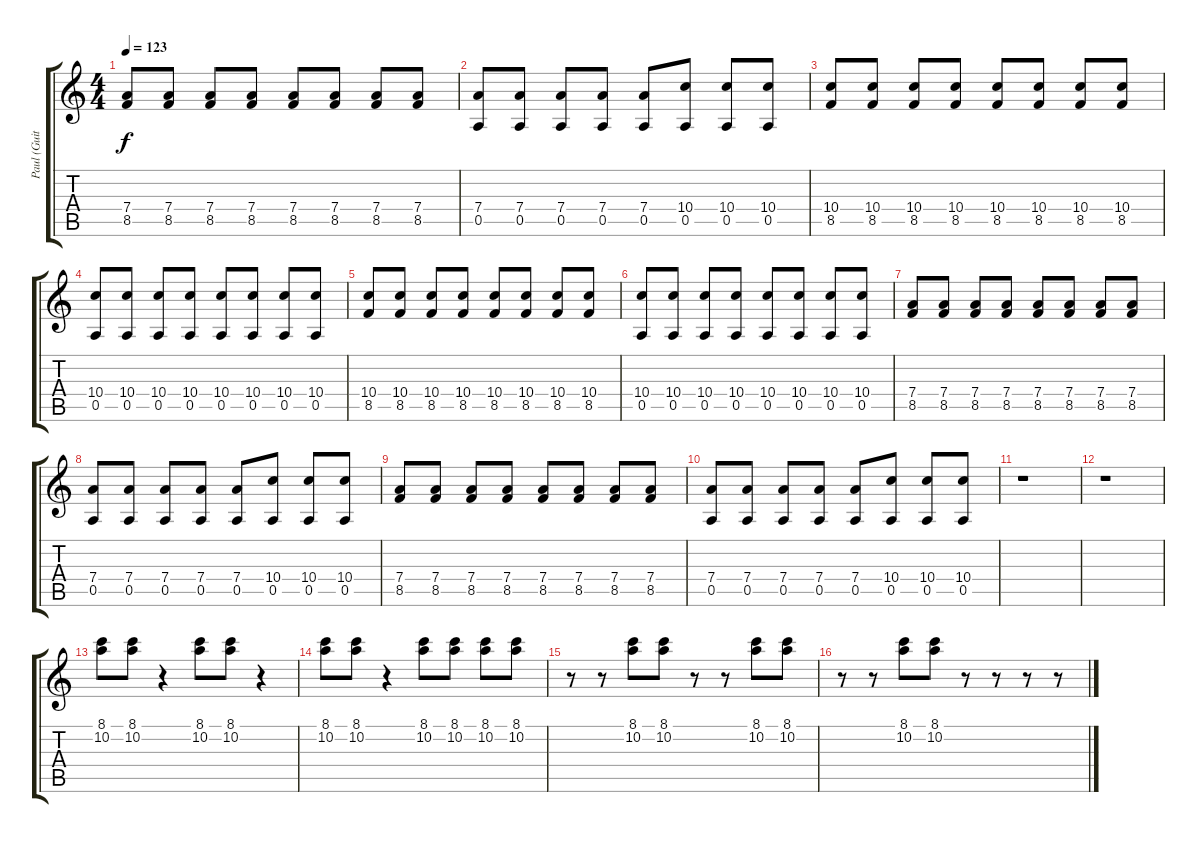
\track ("Paul (Guitar)" "Paul (Guit") {instrument overdrivenguitar}
\staff {score tabs}
\tuning (E4 B3 G3 D3 A2 E2) {hide}
\ts (4 4)
\tempo 123
\clef g2
\ks c
(7.4 8.5).8{dy f} (7.4 8.5).8 (7.4 8.5).8 (7.4 8.5).8 (7.4 8.5).8 (7.4 8.5).8 (7.4 8.5).8 (7.4 8.5).8 |
(7.4 0.5).8 (7.4 0.5).8 (7.4 0.5).8 (7.4 0.5).8 (7.4 0.5).8 (10.4 0.5).8 (10.4 0.5).8 (10.4 0.5).8 |
(10.4 8.5).8 (10.4 8.5).8 (10.4 8.5).8 (10.4 8.5).8 (10.4 8.5).8 (10.4 8.5).8 (10.4 8.5).8 (10.4 8.5).8 |
(10.4 0.5).8 (10.4 0.5).8 (10.4 0.5).8 (10.4 0.5).8 (10.4 0.5).8 (10.4 0.5).8 (10.4 0.5).8 (10.4 0.5).8 |
(10.4 8.5).8 (10.4 8.5).8 (10.4 8.5).8 (10.4 8.5).8 (10.4 8.5).8 (10.4 8.5).8 (10.4 8.5).8 (10.4 8.5).8 |
(10.4 0.5).8 (10.4 0.5).8 (10.4 0.5).8 (10.4 0.5).8 (10.4 0.5).8 (10.4 0.5).8 (10.4 0.5).8 (10.4 0.5).8 |
(7.4 8.5).8 (7.4 8.5).8 (7.4 8.5).8 (7.4 8.5).8 (7.4 8.5).8 (7.4 8.5).8 (7.4 8.5).8 (7.4 8.5).8 |
(7.4 0.5).8 (7.4 0.5).8 (7.4 0.5).8 (7.4 0.5).8 (7.4 0.5).8 (10.4 0.5).8 (10.4 0.5).8 (10.4 0.5).8 |
(7.4 8.5).8 (7.4 8.5).8 (7.4 8.5).8 (7.4 8.5).8 (7.4 8.5).8 (7.4 8.5).8 (7.4 8.5).8 (7.4 8.5).8 |
(7.4 0.5).8 (7.4 0.5).8 (7.4 0.5).8 (7.4 0.5).8 (7.4 0.5).8 (10.4 0.5).8 (10.4 0.5).8 (10.4 0.5).8 |
r.1 |
r.1 |
(8.1 10.2).8 (8.1 10.2).8 r.4 (8.1 10.2).8 (8.1 10.2).8 r.4 |
(8.1 10.2).8 (8.1 10.2).8 r.4 (8.1 10.2).8 (8.1 10.2).8 (8.1 10.2).8 (8.1 10.2).8 |
r.8 r.8 (8.1 10.2).8 (8.1 10.2).8 r.8 r.8 (8.1 10.2).8 (8.1 10.2).8 |
r.8 r.8 (8.1 10.2).8 (8.1 10.2).8 r.8 r.8 r.8 r.8
